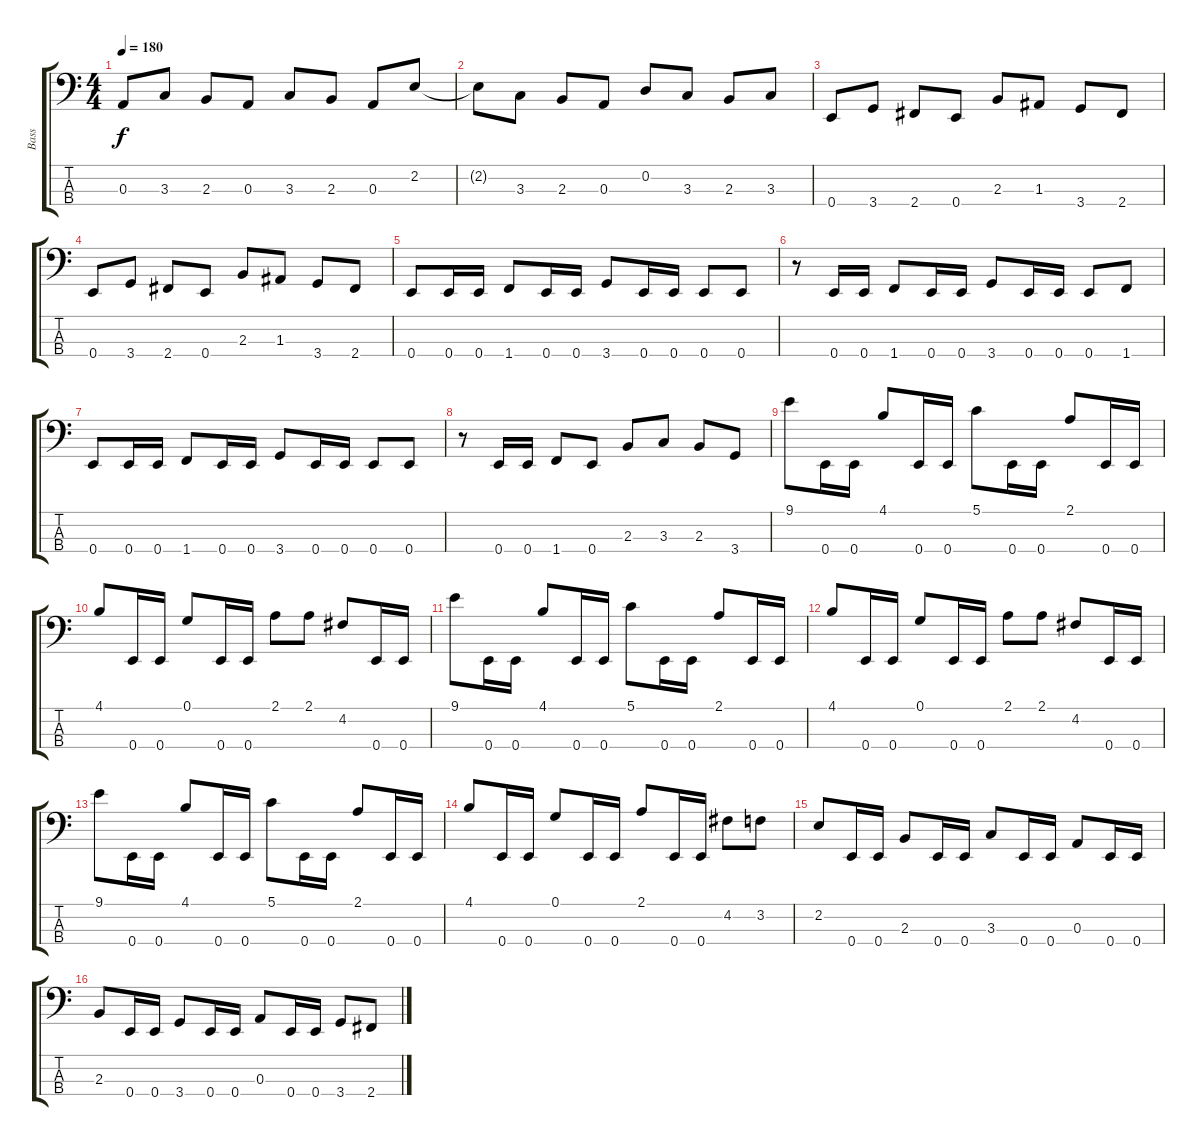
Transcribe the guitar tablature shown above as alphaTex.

\track ("Bass" "Bass") {instrument slapbass1}
\staff {score tabs}
\tuning (G2 D2 A1 E1) {hide}
\ts (4 4)
\tempo 180
\clef f4
\ks c
0.3.8{dy f} 3.3.8 2.3.8 0.3.8 3.3.8 2.3.8 0.3.8 2.2.8 |
2.2{t}.8 3.3.8 2.3.8 0.3.8 0.2.8 3.3.8 2.3.8 3.3.8 |
0.4.8 3.4.8 2.4.8 0.4.8 2.3.8 1.3.8 3.4.8 2.4.8 |
0.4.8 3.4.8 2.4.8 0.4.8 2.3.8 1.3.8 3.4.8 2.4.8 |
0.4.8 0.4.16 0.4.16 1.4.8 0.4.16 0.4.16 3.4.8 0.4.16 0.4.16 0.4.8 0.4.8 |
r.8 0.4.16 0.4.16 1.4.8 0.4.16 0.4.16 3.4.8 0.4.16 0.4.16 0.4.8 1.4.8 |
0.4.8 0.4.16 0.4.16 1.4.8 0.4.16 0.4.16 3.4.8 0.4.16 0.4.16 0.4.8 0.4.8 |
r.8 0.4.16 0.4.16 1.4.8 0.4.8 2.3.8 3.3.8 2.3.8 3.4.8 |
9.1.8 0.4.16 0.4.16 4.1.8 0.4.16 0.4.16 5.1.8 0.4.16 0.4.16 2.1.8 0.4.16 0.4.16 |
4.1.8 0.4.16 0.4.16 0.1.8 0.4.16 0.4.16 2.1.8 2.1.8 4.2.8 0.4.16 0.4.16 |
9.1.8 0.4.16 0.4.16 4.1.8 0.4.16 0.4.16 5.1.8 0.4.16 0.4.16 2.1.8 0.4.16 0.4.16 |
4.1.8 0.4.16 0.4.16 0.1.8 0.4.16 0.4.16 2.1.8 2.1.8 4.2.8 0.4.16 0.4.16 |
9.1.8 0.4.16 0.4.16 4.1.8 0.4.16 0.4.16 5.1.8 0.4.16 0.4.16 2.1.8 0.4.16 0.4.16 |
4.1.8 0.4.16 0.4.16 0.1.8 0.4.16 0.4.16 2.1.8 0.4.16 0.4.16 4.2.8 3.2.8 |
2.2.8 0.4.16 0.4.16 2.3.8 0.4.16 0.4.16 3.3.8 0.4.16 0.4.16 0.3.8 0.4.16 0.4.16 |
2.3.8 0.4.16 0.4.16 3.4.8 0.4.16 0.4.16 0.3.8 0.4.16 0.4.16 3.4.8 2.4.8
